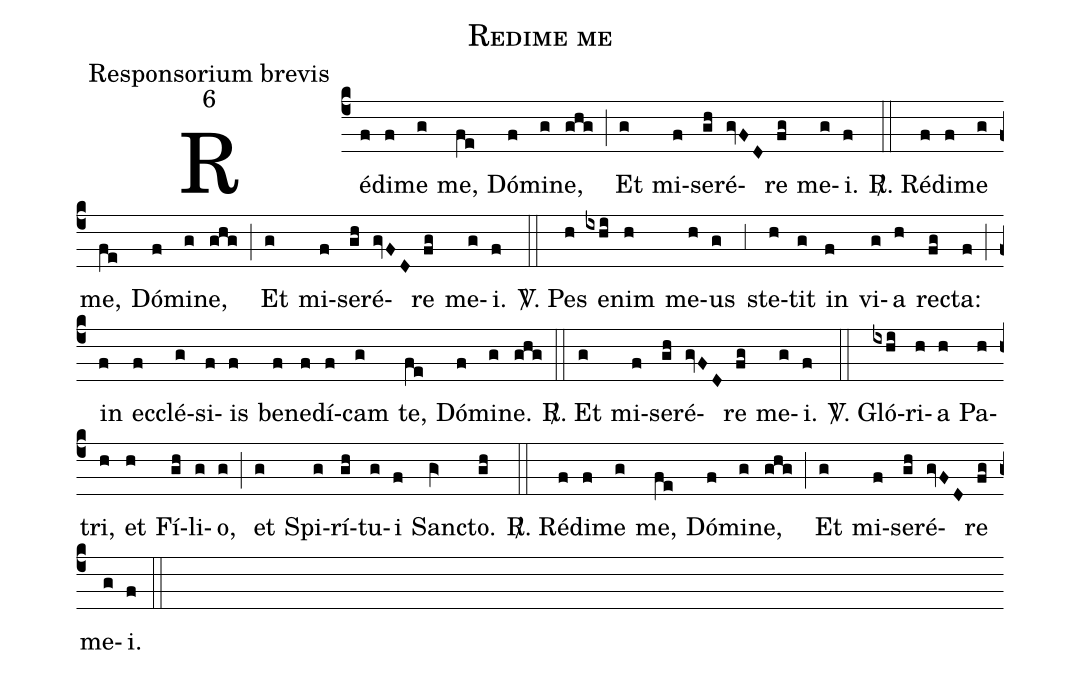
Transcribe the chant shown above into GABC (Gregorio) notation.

name:Redime me;
office-part:Responsorium brevis;
mode:6;
%%
(c4) Ré(f)di(f)me(g) me,(fe) Dó(f)mi(g)ne,(ghg) (;) Et(g) mi(f)se(gh)ré(gvFD)re(fg) me(g)i.(f) (::)

<sp>R/</sp>. Ré(f)di(f)me(g) me,(fe) Dó(f)mi(g)ne,(ghg) (;) Et(g) mi(f)se(gh)ré(gvFD)re(fg) me(g)i.(f) (::)

<sp>V/</sp>. Pes(h) e(ixhi)nim(h) me(h)us(g) (,3) ste(h)tit(g) in(f) vi(g)a(h) re(fg)cta:(f) (;) in(f) ec(f)clé(g)si(f)is(f) be(f)ne(f)dí(f)cam(g) te,(fe) Dó(f)mi(g)ne.(ghg) (::)

<sp>R/</sp>. Et(g) mi(f)se(gh)ré(gvFD)re(fg) me(g)i.(f) (::)

<sp>V/</sp>. Gló(ixhi)ri(h)a(h) Pa(h)tri,(h) et(h) Fí(gh)li(g)o,(g) (;) et(g) Spi(g)rí(gh)tu(g)i(f) San(gV>)cto.(gh) (::)

<sp>R/</sp>. Ré(f)di(f)me(g) me,(fe) Dó(f)mi(g)ne,(ghg) (;) Et(g) mi(f)se(gh)ré(gvFD)re(fg) me(g)i.(f) (::)
